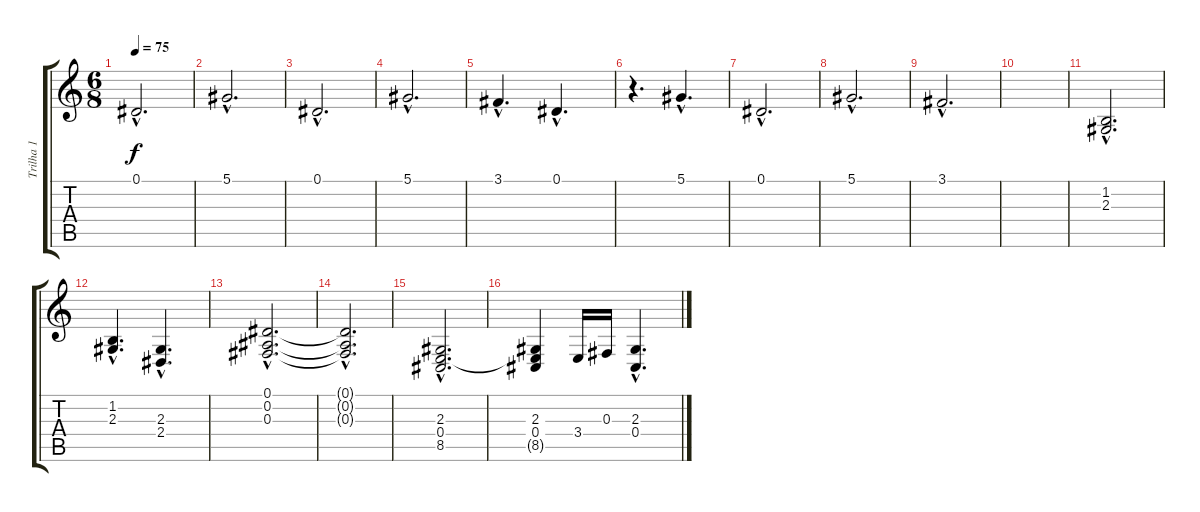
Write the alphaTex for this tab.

\track ("Trilha 1" "Trilha 1") {instrument acousticgrandpiano}
\staff {score tabs}
\tuning (Eb4 Bb3 Gb3 Db3 Ab2 Eb2) {hide}
\ts (6 8)
\tempo 75
\clef g2
\ks c
0.1{hac t}.2{d dy f} |
5.1{hac}.2{d} |
0.1{hac}.2{d} |
5.1{hac}.2{d} |
3.1{hac}.4{d} 0.1{hac}.4{d} |
r.4{d} 5.1{hac}.4{d} |
0.1{hac}.2{d} |
5.1{hac}.2{d} |
3.1{hac}.2{d} |
|
(1.2{hac} 2.3{hac}).2{d} |
(1.2{hac} 2.3{hac}).4{d} (2.3{hac} 2.4{hac}).4{d} |
(0.1{hac} 0.2{hac} 0.3{hac}).2{d} |
(0.1{hac t} 0.2{hac t} 0.3{hac t}).2{d} |
(2.3{hac} 0.4{hac} 8.5{hac}).2{d} |
(2.3 0.4 8.5{t}).4 3.4.16 0.3.16 (2.3{hac} 0.4{hac}).4{d}
